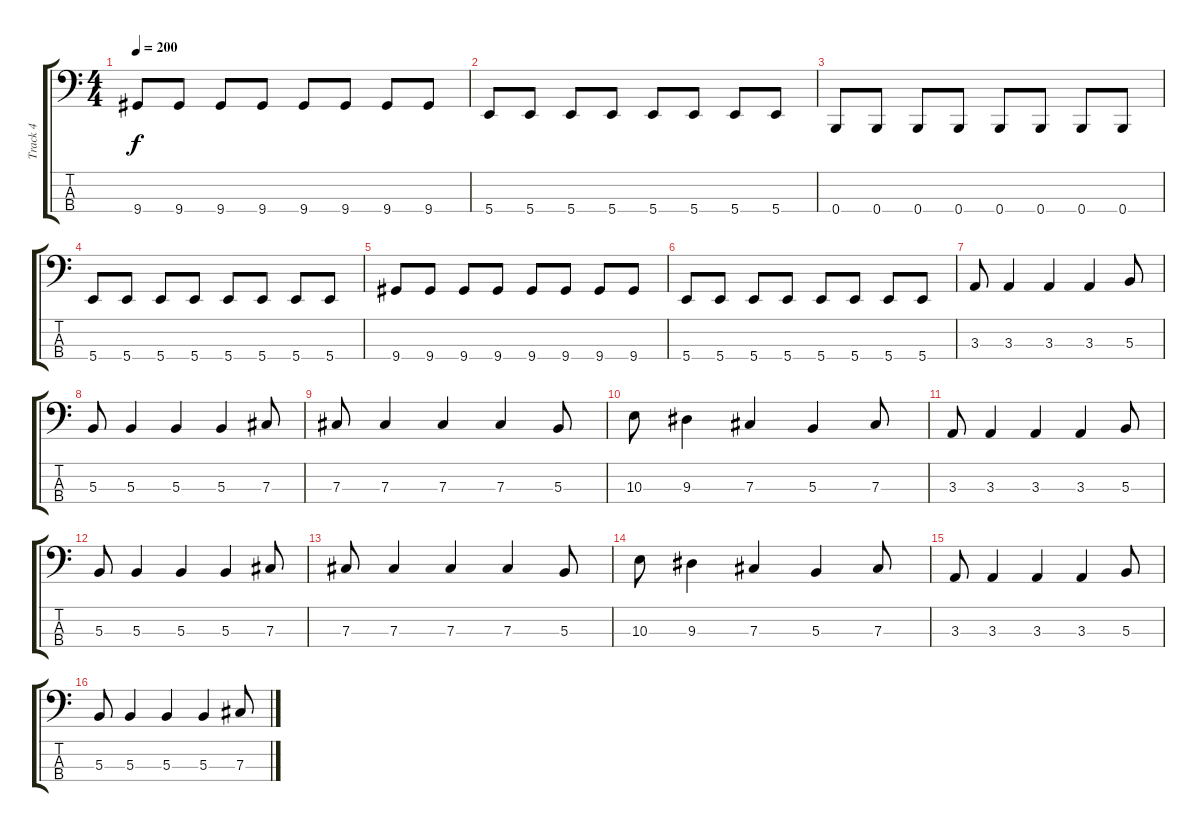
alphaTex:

\track ("Track 4" "Track 4") {instrument electricbasspick}
\staff {score tabs}
\tuning (E2 B1 Gb1 B0) {hide}
\ts (4 4)
\tempo 200
\clef f4
\ks c
9.4.8{dy f} 9.4.8 9.4.8 9.4.8 9.4.8 9.4.8 9.4.8 9.4.8 |
5.4.8 5.4.8 5.4.8 5.4.8 5.4.8 5.4.8 5.4.8 5.4.8 |
0.4.8 0.4.8 0.4.8 0.4.8 0.4.8 0.4.8 0.4.8 0.4.8 |
5.4.8 5.4.8 5.4.8 5.4.8 5.4.8 5.4.8 5.4.8 5.4.8 |
9.4.8 9.4.8 9.4.8 9.4.8 9.4.8 9.4.8 9.4.8 9.4.8 |
5.4.8 5.4.8 5.4.8 5.4.8 5.4.8 5.4.8 5.4.8 5.4.8 |
3.3.8 3.3.4 3.3.4 3.3.4 5.3.8 |
5.3.8 5.3.4 5.3.4 5.3.4 7.3.8 |
7.3.8 7.3.4 7.3.4 7.3.4 5.3.8 |
10.3.8 9.3.4 7.3.4 5.3.4 7.3.8 |
3.3.8 3.3.4 3.3.4 3.3.4 5.3.8 |
5.3.8 5.3.4 5.3.4 5.3.4 7.3.8 |
7.3.8 7.3.4 7.3.4 7.3.4 5.3.8 |
10.3.8 9.3.4 7.3.4 5.3.4 7.3.8 |
3.3.8 3.3.4 3.3.4 3.3.4 5.3.8 |
5.3.8 5.3.4 5.3.4 5.3.4 7.3.8
